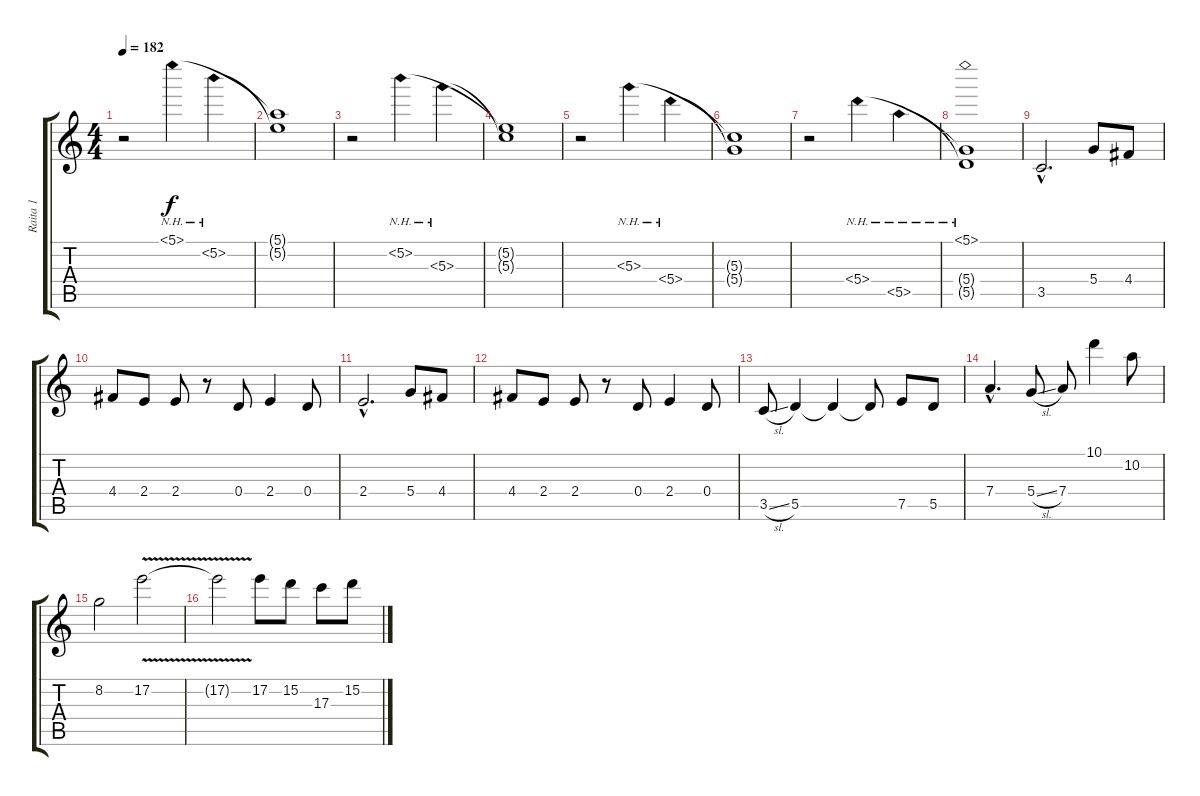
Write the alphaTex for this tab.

\track ("Raita 1" "Raita 1") {instrument distortionguitar}
\staff {score tabs}
\tuning (E4 B3 G3 D3 A2 E2) {hide}
\ts (4 4)
\tempo 182
\clef g2
\ks c
r.2{dy f} 5.1{nh}.4 5.2{nh}.4 |
(5.1{t} 5.2{t}).1 |
r.2 5.2{nh}.4 5.3{nh}.4 |
(5.2{t} 5.3{t}).1 |
r.2 5.3{nh}.4 5.4{nh}.4 |
(5.3{t} 5.4{t}).1 |
r.2 5.4{nh}.4 5.5{nh}.4 |
(5.1{nh} 5.4{t} 5.5{t}).1 |
3.5{hac}.2{d} 5.4.8 4.4.8 |
4.4.8 2.4.8 2.4.8 r.8 0.4.8 2.4.4 0.4.8 |
2.4{hac}.2{d} 5.4.8 4.4.8 |
4.4.8 2.4.8 2.4.8 r.8 0.4.8 2.4.4 0.4.8 |
3.5{sl}.8 5.5.4 5.5{t}.4 5.5{t}.8 7.5.8 5.5.8 |
7.4{hac}.4{d} 5.4{sl}.8 7.4.8 10.1.4 10.2.8 |
8.2.2 17.2{v}.2 |
17.2{t}.2 17.2.8 15.2.8 17.3.8 15.2.8
